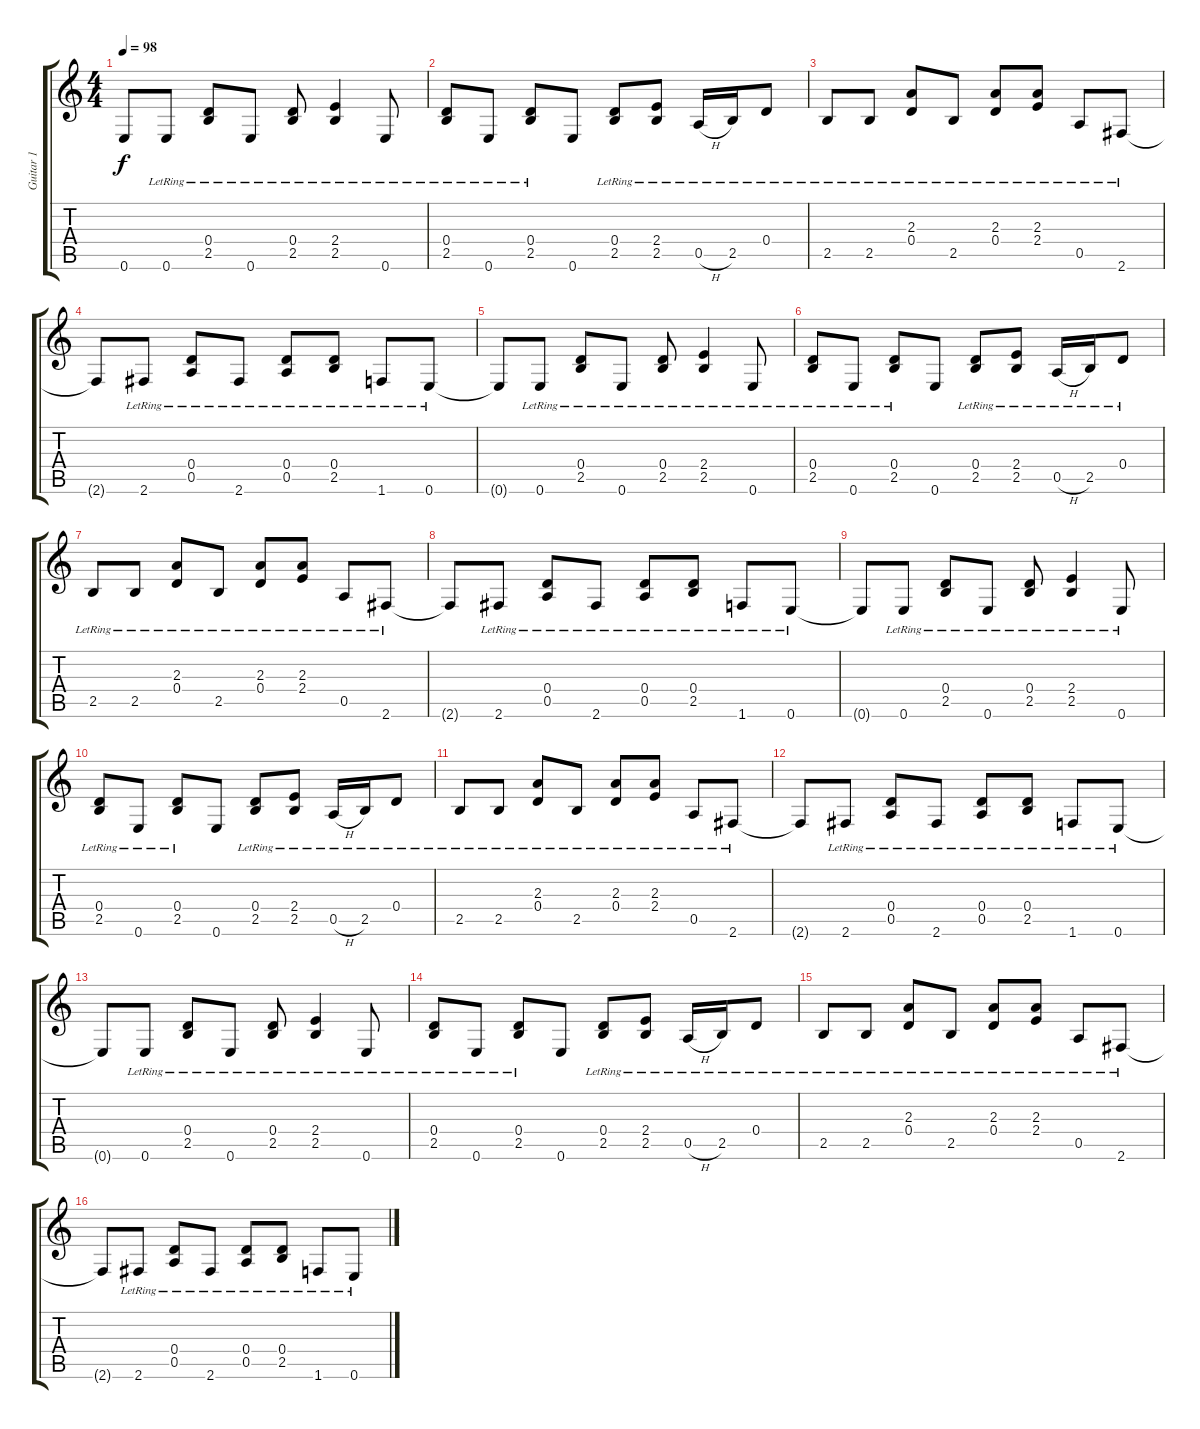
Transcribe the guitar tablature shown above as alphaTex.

\track ("Guitar 1" "Guitar 1") {instrument acousticguitarsteel}
\staff {score tabs}
\tuning (E4 B3 G3 D3 A2 E2) {hide}
\ts (4 4)
\tempo 98
\clef g2
\ks c
0.6{t}.8{dy f} 0.6{lr}.8 (0.4{lr} 2.5{lr}).8 0.6{lr}.8 (0.4{lr} 2.5{lr}).8 (2.4{lr} 2.5{lr}).4 0.6{lr}.8 |
(0.4{lr} 2.5{lr}).8 0.6{lr}.8 (0.4{lr} 2.5{lr}).8 0.6.8 (0.4{lr} 2.5{lr}).8 (2.4{lr} 2.5{lr}).8 0.5{h lr}.16 2.5{lr}.16 0.4{lr}.8 |
2.5{lr}.8 2.5{lr}.8 (2.3{lr} 0.4{lr}).8 2.5{lr}.8 (2.3{lr} 0.4{lr}).8 (2.3{lr} 2.4{lr}).8 0.5{lr}.8 2.6{lr}.8 |
2.6{t}.8 2.6{lr}.8 (0.4{lr} 0.5{lr}).8 2.6{lr}.8 (0.4{lr} 0.5{lr}).8 (0.4{lr} 2.5{lr}).8 1.6{lr}.8 0.6{lr}.8 |
0.6{t}.8 0.6{lr}.8 (0.4{lr} 2.5{lr}).8 0.6{lr}.8 (0.4{lr} 2.5{lr}).8 (2.4{lr} 2.5{lr}).4 0.6{lr}.8 |
(0.4{lr} 2.5{lr}).8 0.6{lr}.8 (0.4{lr} 2.5{lr}).8 0.6.8 (0.4{lr} 2.5{lr}).8 (2.4{lr} 2.5{lr}).8 0.5{h lr}.16 2.5{lr}.16 0.4{lr}.8 |
2.5{lr}.8 2.5{lr}.8 (2.3{lr} 0.4{lr}).8 2.5{lr}.8 (2.3{lr} 0.4{lr}).8 (2.3{lr} 2.4{lr}).8 0.5{lr}.8 2.6{lr}.8 |
2.6{t}.8 2.6{lr}.8 (0.4{lr} 0.5{lr}).8 2.6{lr}.8 (0.4{lr} 0.5{lr}).8 (0.4{lr} 2.5{lr}).8 1.6{lr}.8 0.6{lr}.8 |
0.6{t}.8 0.6{lr}.8 (0.4{lr} 2.5{lr}).8 0.6{lr}.8 (0.4{lr} 2.5{lr}).8 (2.4{lr} 2.5{lr}).4 0.6{lr}.8 |
(0.4{lr} 2.5{lr}).8 0.6{lr}.8 (0.4{lr} 2.5{lr}).8 0.6.8 (0.4{lr} 2.5{lr}).8 (2.4{lr} 2.5{lr}).8 0.5{h lr}.16 2.5{lr}.16 0.4{lr}.8 |
2.5{lr}.8 2.5{lr}.8 (2.3{lr} 0.4{lr}).8 2.5{lr}.8 (2.3{lr} 0.4{lr}).8 (2.3{lr} 2.4{lr}).8 0.5{lr}.8 2.6{lr}.8 |
2.6{t}.8 2.6{lr}.8 (0.4{lr} 0.5{lr}).8 2.6{lr}.8 (0.4{lr} 0.5{lr}).8 (0.4{lr} 2.5{lr}).8 1.6{lr}.8 0.6{lr}.8 |
0.6{t}.8 0.6{lr}.8 (0.4{lr} 2.5{lr}).8 0.6{lr}.8 (0.4{lr} 2.5{lr}).8 (2.4{lr} 2.5{lr}).4 0.6{lr}.8 |
(0.4{lr} 2.5{lr}).8 0.6{lr}.8 (0.4{lr} 2.5{lr}).8 0.6.8 (0.4{lr} 2.5{lr}).8 (2.4{lr} 2.5{lr}).8 0.5{h lr}.16 2.5{lr}.16 0.4{lr}.8 |
2.5{lr}.8 2.5{lr}.8 (2.3{lr} 0.4{lr}).8 2.5{lr}.8 (2.3{lr} 0.4{lr}).8 (2.3{lr} 2.4{lr}).8 0.5{lr}.8 2.6{lr}.8 |
2.6{t}.8 2.6{lr}.8 (0.4{lr} 0.5{lr}).8 2.6{lr}.8 (0.4{lr} 0.5{lr}).8 (0.4{lr} 2.5{lr}).8 1.6{lr}.8 0.6{lr}.8
